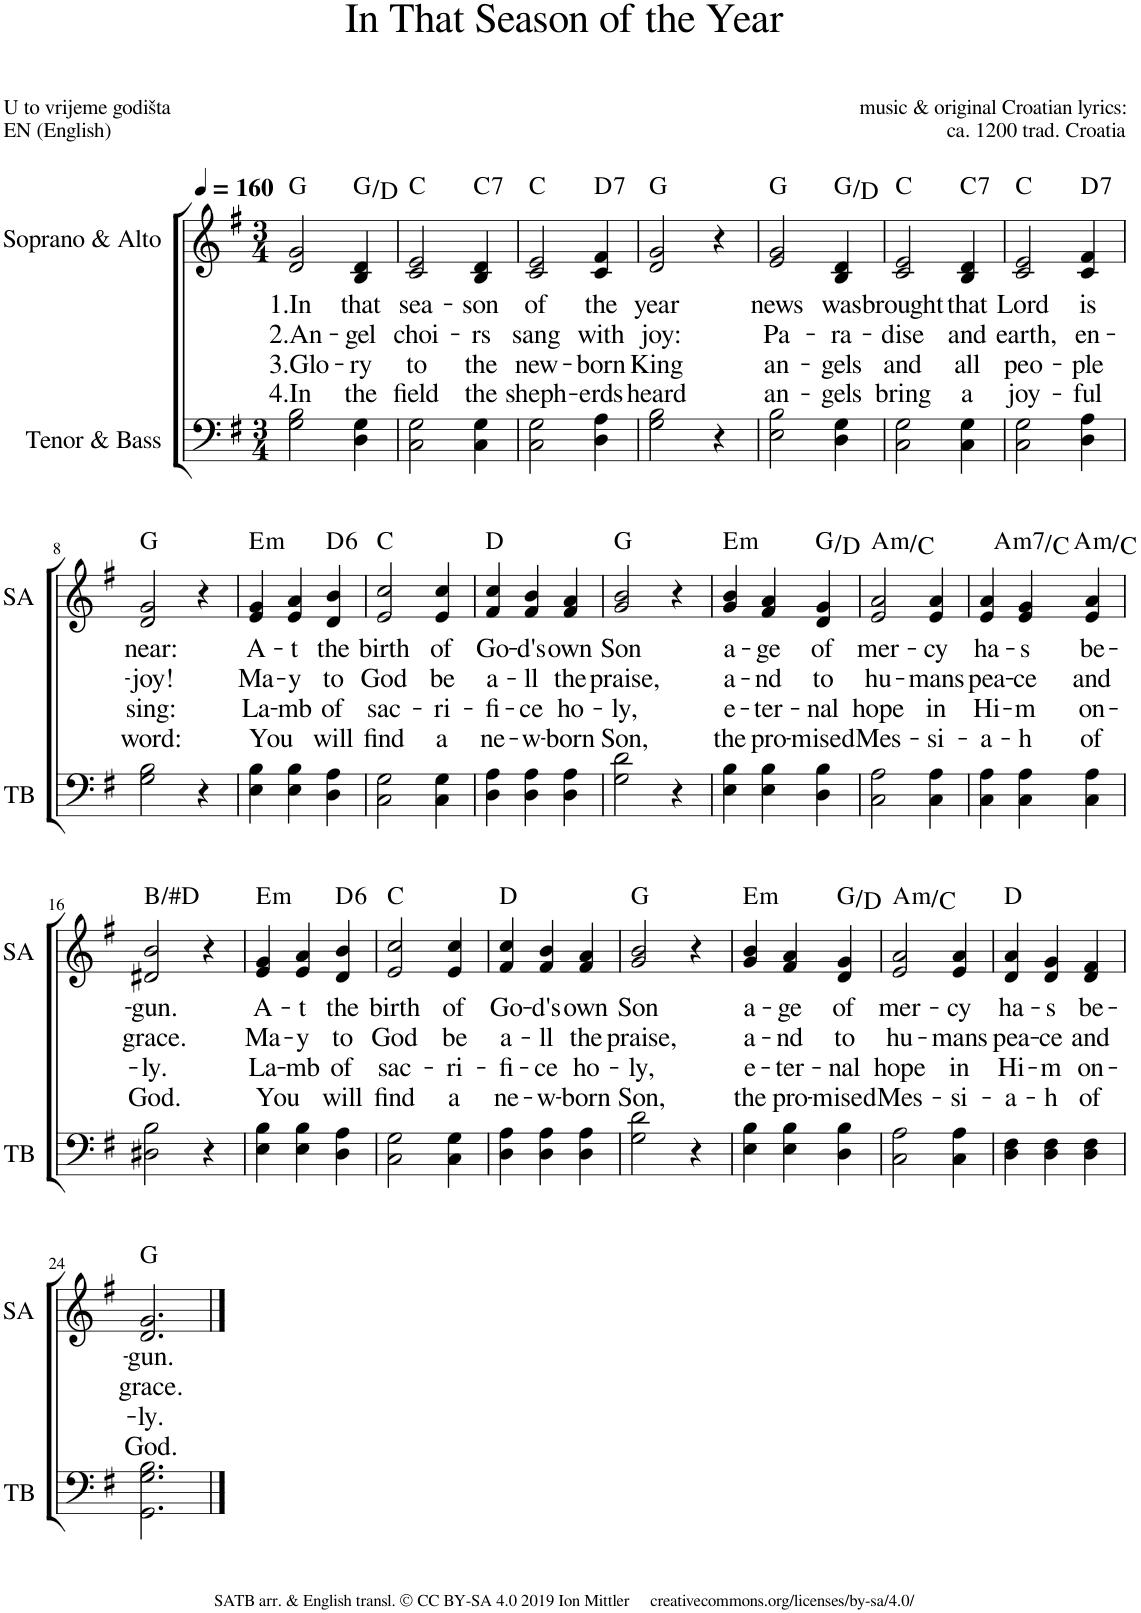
**kern	**kern	**text	**text	**text	**text	**harte
*part2	*part1	*part1	*part1	*part1	*part1	*part1
*staff2	*staff1	*staff1	*staff1	*staff1	*staff1	*
*I"Tenor &amp; Bass	*I"Soprano &amp; Alto	*	*	*	*	*
*I'TB	*I'SA	*	*	*	*	*
*clefF4	*clefG2	*	*	*	*	*
*k[f#]	*k[f#]	*	*	*	*	*
*M3/4	*M3/4	*	*	*	*	*
*MM160	*MM160	*	*	*	*	*
=1	=1	=1	=1	=1	=1	=1
!	!	!LO:LY:b	!LO:LY:b	!LO:LY:b	!LO:LY:b	!
2G\ 2B\	2d/ 2g/	1.In	2.An-	3.Glo-	4.In	G:maj
!	!	!LO:LY:b	!LO:LY:b	!LO:LY:b	!LO:LY:b	!
4D\ 4G\	4B/ 4d/	that	-gel	-ry	the	G:maj/5
=2	=2	=2	=2	=2	=2	=2
!	!	!LO:LY:b	!LO:LY:b	!LO:LY:b	!LO:LY:b	!
2C\ 2G\	2c/ 2e/	sea-	choi-	to	field	C:maj
!	!	!LO:LY:b	!LO:LY:b	!LO:LY:b	!LO:LY:b	!LO:H:kt=7
4C\ 4G\	4B/ 4d/	-son	-rs	the	the	C:7
=3	=3	=3	=3	=3	=3	=3
!	!	!LO:LY:b	!LO:LY:b	!LO:LY:b	!LO:LY:b	!
2C\ 2G\	2c/ 2e/	of	sang	new-	sheph-	C:maj
!	!	!LO:LY:b	!LO:LY:b	!LO:LY:b	!LO:LY:b	!LO:H:kt=7
4D\ 4A\	4c/ 4f#/	the	with	-born	-erds	D:7
=4	=4	=4	=4	=4	=4	=4
!	!	!LO:LY:b	!LO:LY:b	!LO:LY:b	!LO:LY:b	!
2G\ 2B\	2d/ 2g/	year	joy:	King	heard	G:maj
4r	4r	.	.	.	.	.
=5	=5	=5	=5	=5	=5	=5
!	!	!LO:LY:b	!LO:LY:b	!LO:LY:b	!LO:LY:b	!
2E\ 2B\	2e/ 2g/	news	Pa-	an-	an-	G:maj
!	!	!LO:LY:b	!LO:LY:b	!LO:LY:b	!LO:LY:b	!
4D\ 4G\	4B/ 4d/	was	-ra-	-gels	-gels	G:maj/5
=6	=6	=6	=6	=6	=6	=6
!	!	!LO:LY:b	!LO:LY:b	!LO:LY:b	!LO:LY:b	!
2C\ 2G\	2c/ 2e/	brought	-dise	and	bring	C:maj
!	!	!LO:LY:b	!LO:LY:b	!LO:LY:b	!LO:LY:b	!LO:H:kt=7
4C\ 4G\	4B/ 4d/	that	and	all	a	C:7
=7	=7	=7	=7	=7	=7	=7
!	!	!LO:LY:b	!LO:LY:b	!LO:LY:b	!LO:LY:b	!
2C\ 2G\	2c/ 2e/	Lord	earth,	peo-	joy-	C:maj
!	!	!LO:LY:b	!LO:LY:b	!LO:LY:b	!LO:LY:b	!LO:H:kt=7
4D\ 4A\	4c/ 4f#/	is	en-	-ple	-ful	D:7
!!LO:LB:g=z
=8	=8	=8	=8	=8	=8	=8
!	!	!LO:LY:b	!LO:LY:b	!LO:LY:b	!LO:LY:b	!
2G\ 2B\	2d/ 2g/	near:	-joy!	sing:	word:	G:maj
4r	4r	.	.	.	.	.
=9	=9	=9	=9	=9	=9	=9
!	!	!LO:LY:b	!LO:LY:b	!LO:LY:b	!LO:LY:b	!LO:H:kt=m
4E\ 4B\	4e/ 4g/	A-	Ma-	La-	You	E:min
!	!	!LO:LY:b	!LO:LY:b	!LO:LY:b	!	!
4E\ 4B\	4e/ 4a/	-t	-y	-mb	.	.
!	!	!LO:LY:b	!LO:LY:b	!LO:LY:b	!LO:LY:b	!LO:H:kt=6
4D\ 4A\	4d/ 4b/	the	to	of	will	D:maj6
=10	=10	=10	=10	=10	=10	=10
!	!	!LO:LY:b	!LO:LY:b	!LO:LY:b	!LO:LY:b	!
2C\ 2G\	2e/ 2cc/	birth	God	sac-	find	C:maj
!	!	!LO:LY:b	!LO:LY:b	!LO:LY:b	!LO:LY:b	!
4C\ 4G\	4e/ 4cc/	of	be	-ri-	a	.
=11	=11	=11	=11	=11	=11	=11
!	!	!LO:LY:b	!LO:LY:b	!LO:LY:b	!LO:LY:b	!
4D\ 4A\	4f#/ 4cc/	Go-	a-	-fi-	ne-	D:maj
!	!	!LO:LY:b	!LO:LY:b	!LO:LY:b	!LO:LY:b	!
4D\ 4A\	4f#/ 4b/	-d's	-ll	-ce	-w-	.
!	!	!LO:LY:b	!LO:LY:b	!LO:LY:b	!LO:LY:b	!
4D\ 4A\	4f#/ 4a/	own	the	ho-	-born	.
=12	=12	=12	=12	=12	=12	=12
!	!	!LO:LY:b	!LO:LY:b	!LO:LY:b	!LO:LY:b	!
2G\ 2d\	2g/ 2b/	Son	praise,	-ly,	Son,	G:maj
4r	4r	.	.	.	.	.
=13	=13	=13	=13	=13	=13	=13
!	!	!LO:LY:b	!LO:LY:b	!LO:LY:b	!LO:LY:b	!LO:H:kt=m
4E\ 4B\	4g/ 4b/	a-	a-	e-	the	E:min
!	!	!LO:LY:b	!LO:LY:b	!LO:LY:b	!LO:LY:b	!
4E\ 4B\	4f#/ 4a/	-ge	-nd	-ter-	pro-	.
!	!	!LO:LY:b	!LO:LY:b	!LO:LY:b	!LO:LY:b	!
4D\ 4B\	4d/ 4g/	of	to	-nal	-mised	G:maj/5
=14	=14	=14	=14	=14	=14	=14
!	!	!LO:LY:b	!LO:LY:b	!LO:LY:b	!LO:LY:b	!LO:H:kt=m
2C\ 2A\	2e/ 2a/	mer-	hu-	hope	Mes-	A:min/b3
!	!	!LO:LY:b	!LO:LY:b	!LO:LY:b	!LO:LY:b	!
4C\ 4A\	4e/ 4a/	-cy	-mans	in	-si-	.
=15	=15	=15	=15	=15	=15	=15
!	!	!LO:LY:b	!LO:LY:b	!LO:LY:b	!LO:LY:b	!
4C\ 4A\	4e/ 4a/	ha-	pea-	Hi-	-a-	.
!	!	!LO:LY:b	!LO:LY:b	!LO:LY:b	!LO:LY:b	!LO:H:kt=m7
4C\ 4A\	4e/ 4g/	-s	-ce	-m	-h	A:min7/b3
!	!	!LO:LY:b	!LO:LY:b	!LO:LY:b	!LO:LY:b	!LO:H:kt=m
4C\ 4A\	4e/ 4a/	be-	and	on-	of	A:min/b3
!!LO:LB:g=z
=16	=16	=16	=16	=16	=16	=16
!	!	!LO:LY:b	!LO:LY:b	!LO:LY:b	!LO:LY:b	!
2D#X\ 2B\	2d#X/ 2b/	-gun.	grace.	-ly.	God.	B:maj
4r	4r	.	.	.	.	.
=17	=17	=17	=17	=17	=17	=17
!	!	!LO:LY:b	!LO:LY:b	!LO:LY:b	!LO:LY:b	!LO:H:kt=m
4E\ 4B\	4e/ 4g/	A-	Ma-	La-	You	E:min
!	!	!LO:LY:b	!LO:LY:b	!LO:LY:b	!	!
4E\ 4B\	4e/ 4a/	-t	-y	-mb	.	.
!	!	!LO:LY:b	!LO:LY:b	!LO:LY:b	!LO:LY:b	!LO:H:kt=6
4D\ 4A\	4d/ 4b/	the	to	of	will	D:maj6
=18	=18	=18	=18	=18	=18	=18
!	!	!LO:LY:b	!LO:LY:b	!LO:LY:b	!LO:LY:b	!
2C\ 2G\	2e/ 2cc/	birth	God	sac-	find	C:maj
!	!	!LO:LY:b	!LO:LY:b	!LO:LY:b	!LO:LY:b	!
4C\ 4G\	4e/ 4cc/	of	be	-ri-	a	.
=19	=19	=19	=19	=19	=19	=19
!	!	!LO:LY:b	!LO:LY:b	!LO:LY:b	!LO:LY:b	!
4D\ 4A\	4f#/ 4cc/	Go-	a-	-fi-	ne-	D:maj
!	!	!LO:LY:b	!LO:LY:b	!LO:LY:b	!LO:LY:b	!
4D\ 4A\	4f#/ 4b/	-d's	-ll	-ce	-w-	.
!	!	!LO:LY:b	!LO:LY:b	!LO:LY:b	!LO:LY:b	!
4D\ 4A\	4f#/ 4a/	own	the	ho-	-born	.
=20	=20	=20	=20	=20	=20	=20
!	!	!LO:LY:b	!LO:LY:b	!LO:LY:b	!LO:LY:b	!
2G\ 2d\	2g/ 2b/	Son	praise,	-ly,	Son,	G:maj
4r	4r	.	.	.	.	.
=21	=21	=21	=21	=21	=21	=21
!	!	!LO:LY:b	!LO:LY:b	!LO:LY:b	!LO:LY:b	!LO:H:kt=m
4E\ 4B\	4g/ 4b/	a-	a-	e-	the	E:min
!	!	!LO:LY:b	!LO:LY:b	!LO:LY:b	!LO:LY:b	!
4E\ 4B\	4f#/ 4a/	-ge	-nd	-ter-	pro-	.
!	!	!LO:LY:b	!LO:LY:b	!LO:LY:b	!LO:LY:b	!
4D\ 4B\	4d/ 4g/	of	to	-nal	-mised	G:maj/5
=22	=22	=22	=22	=22	=22	=22
!	!	!LO:LY:b	!LO:LY:b	!LO:LY:b	!LO:LY:b	!LO:H:kt=m
2C\ 2A\	2e/ 2a/	mer-	hu-	hope	Mes-	A:min/b3
!	!	!LO:LY:b	!LO:LY:b	!LO:LY:b	!LO:LY:b	!
4C\ 4A\	4e/ 4a/	-cy	-mans	in	-si-	.
=23	=23	=23	=23	=23	=23	=23
!	!	!LO:LY:b	!LO:LY:b	!LO:LY:b	!LO:LY:b	!
4D\ 4F#\	4d/ 4a/	ha-	pea-	Hi-	-a-	D:maj
!	!	!LO:LY:b	!LO:LY:b	!LO:LY:b	!LO:LY:b	!
4D\ 4F#\	4d/ 4g/	-s	-ce	-m	-h	.
!	!	!LO:LY:b	!LO:LY:b	!LO:LY:b	!LO:LY:b	!
4D\ 4F#\	4d/ 4f#/	be-	and	on-	of	.
!!LO:LB:g=z
=24	=24	=24	=24	=24	=24	=24
!	!	!LO:LY:b	!LO:LY:b	!LO:LY:b	!LO:LY:b	!
2.GG\ 2.G\ 2.B\	2.d/ 2.g/	-gun.	grace.	-ly.	God.	G:maj
==	==	==	==	==	==	==
*-	*-	*-	*-	*-	*-	*-
